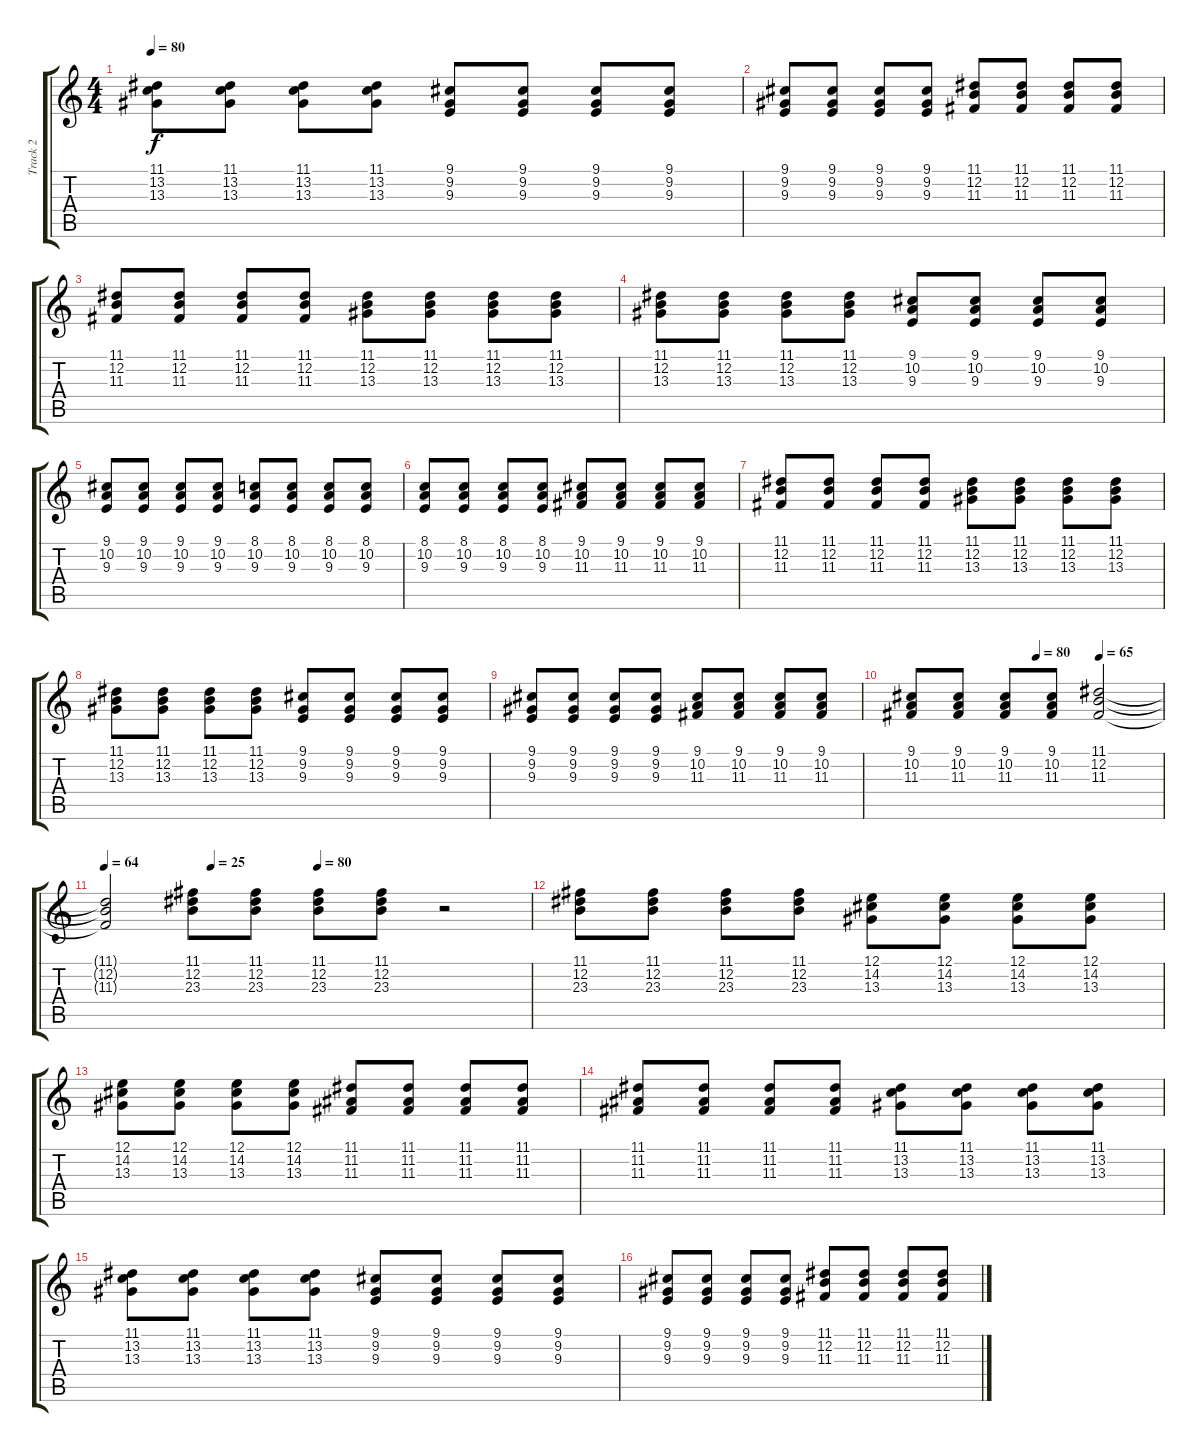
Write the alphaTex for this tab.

\track ("Track 2" "Track 2") {instrument brightacousticpiano}
\staff {score tabs}
\tuning (E4 B3 G3 D3 A2 E2) {hide}
\ts (4 4)
\tempo 80
\clef g2
\ks c
(11.1 13.2 13.3).8{dy f} (11.1 13.2 13.3).8 (11.1 13.2 13.3).8 (11.1 13.2 13.3).8 (9.1 9.2 9.3).8 (9.1 9.2 9.3).8 (9.1 9.2 9.3).8 (9.1 9.2 9.3).8 |
(9.1 9.2 9.3).8 (9.1 9.2 9.3).8 (9.1 9.2 9.3).8 (9.1 9.2 9.3).8 (11.1 12.2 11.3).8 (11.1 12.2 11.3).8 (11.1 12.2 11.3).8 (11.1 12.2 11.3).8 |
(11.1 12.2 11.3).8 (11.1 12.2 11.3).8 (11.1 12.2 11.3).8 (11.1 12.2 11.3).8 (11.1 12.2 13.3).8 (11.1 12.2 13.3).8 (11.1 12.2 13.3).8 (11.1 12.2 13.3).8 |
(11.1 12.2 13.3).8 (11.1 12.2 13.3).8 (11.1 12.2 13.3).8 (11.1 12.2 13.3).8 (9.1 10.2 9.3).8 (9.1 10.2 9.3).8 (9.1 10.2 9.3).8 (9.1 10.2 9.3).8 |
(9.1 10.2 9.3).8 (9.1 10.2 9.3).8 (9.1 10.2 9.3).8 (9.1 10.2 9.3).8 (8.1 10.2 9.3).8 (8.1 10.2 9.3).8 (8.1 10.2 9.3).8 (8.1 10.2 9.3).8 |
(8.1 10.2 9.3).8 (8.1 10.2 9.3).8 (8.1 10.2 9.3).8 (8.1 10.2 9.3).8 (9.1 10.2 11.3).8 (9.1 10.2 11.3).8 (9.1 10.2 11.3).8 (9.1 10.2 11.3).8 |
(11.1 12.2 11.3).8 (11.1 12.2 11.3).8 (11.1 12.2 11.3).8 (11.1 12.2 11.3).8 (11.1 12.2 13.3).8 (11.1 12.2 13.3).8 (11.1 12.2 13.3).8 (11.1 12.2 13.3).8 |
(11.1 12.2 13.3).8 (11.1 12.2 13.3).8 (11.1 12.2 13.3).8 (11.1 12.2 13.3).8 (9.1 9.2 9.3).8 (9.1 9.2 9.3).8 (9.1 9.2 9.3).8 (9.1 9.2 9.3).8 |
(9.1 9.2 9.3).8 (9.1 9.2 9.3).8 (9.1 9.2 9.3).8 (9.1 9.2 9.3).8 (9.1 10.2 11.3).8 (9.1 10.2 11.3).8 (9.1 10.2 11.3).8 (9.1 10.2 11.3).8 |
\tempo (80 0.5)
\tempo (65 0.75)
(9.1 10.2 11.3).8 (9.1 10.2 11.3).8 (9.1 10.2 11.3).8 (9.1 10.2 11.3).8 (11.1 12.2 11.3).2 |
\tempo 64
\tempo (25 0.25)
\tempo (80 0.5)
(11.1{t} 12.2{t} 11.3{t}).2 (11.1 12.2 23.3).8 (11.1 12.2 23.3).8 (11.1 12.2 23.3).8 (11.1 12.2 23.3).8 r.2 |
(11.1 12.2 23.3).8 (11.1 12.2 23.3).8 (11.1 12.2 23.3).8 (11.1 12.2 23.3).8 (12.1 14.2 13.3).8 (12.1 14.2 13.3).8 (12.1 14.2 13.3).8 (12.1 14.2 13.3).8 |
(12.1 14.2 13.3).8 (12.1 14.2 13.3).8 (12.1 14.2 13.3).8 (12.1 14.2 13.3).8 (11.1 11.2 11.3).8 (11.1 11.2 11.3).8 (11.1 11.2 11.3).8 (11.1 11.2 11.3).8 |
(11.1 11.2 11.3).8 (11.1 11.2 11.3).8 (11.1 11.2 11.3).8 (11.1 11.2 11.3).8 (11.1 13.2 13.3).8 (11.1 13.2 13.3).8 (11.1 13.2 13.3).8 (11.1 13.2 13.3).8 |
(11.1 13.2 13.3).8 (11.1 13.2 13.3).8 (11.1 13.2 13.3).8 (11.1 13.2 13.3).8 (9.1 9.2 9.3).8 (9.1 9.2 9.3).8 (9.1 9.2 9.3).8 (9.1 9.2 9.3).8 |
(9.1 9.2 9.3).8 (9.1 9.2 9.3).8 (9.1 9.2 9.3).8 (9.1 9.2 9.3).8 (11.1 12.2 11.3).8 (11.1 12.2 11.3).8 (11.1 12.2 11.3).8 (11.1 12.2 11.3).8
